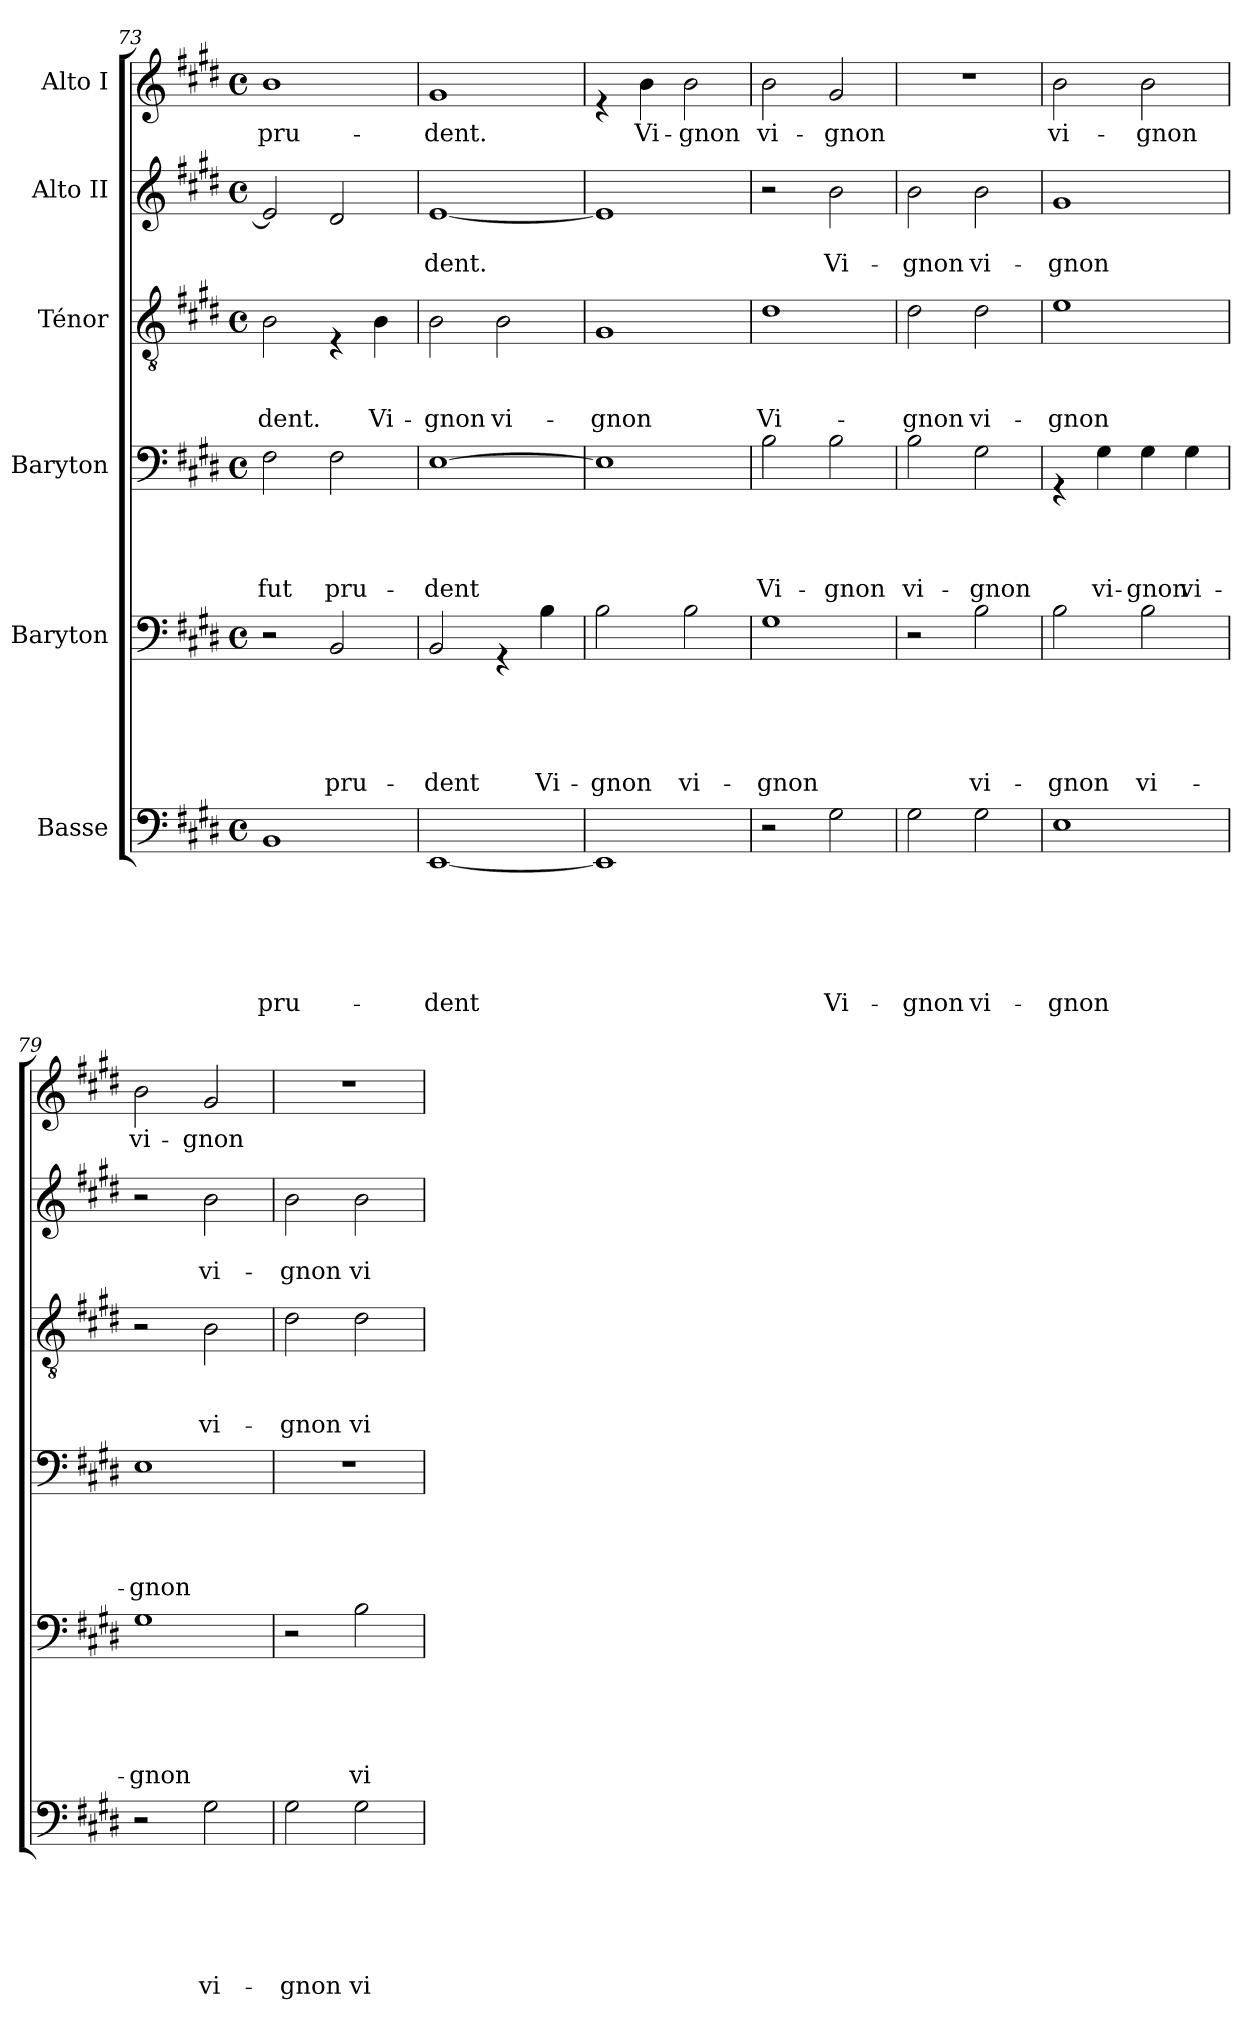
**kern	**text	**text	**text	**text	**text	**text	**kern	**text	**text	**text	**text	**text	**kern	**text	**text	**text	**text	**kern	**text	**text	**text	**kern	**text	**text	**kern	**text
*part6	*part6	*part6	*part6	*part6	*part6	*part6	*part5	*part5	*part5	*part5	*part5	*part5	*part4	*part4	*part4	*part4	*part4	*part3	*part3	*part3	*part3	*part2	*part2	*part2	*part1	*part1
*staff6	*staff6	*staff6	*staff6	*staff6	*staff6	*staff6	*staff5	*staff5	*staff5	*staff5	*staff5	*staff5	*staff4	*staff4	*staff4	*staff4	*staff4	*staff3	*staff3	*staff3	*staff3	*staff2	*staff2	*staff2	*staff1	*staff1
*I"Basse	*	*	*	*	*	*	*I"Baryton	*	*	*	*	*	*I"Baryton	*	*	*	*	*I"Ténor	*	*	*	*I"Alto II	*	*	*I"Alto I	*
!!LO:PB:g=z
*clefF4	*	*	*	*	*	*	*clefF4	*	*	*	*	*	*clefF4	*	*	*	*	*clefGv2	*	*	*	*clefG2	*	*	*clefG2	*
*k[f#c#g#d#]	*	*	*	*	*	*	*k[f#c#g#d#]	*	*	*	*	*	*k[f#c#g#d#]	*	*	*	*	*k[f#c#g#d#]	*	*	*	*k[f#c#g#d#]	*	*	*k[f#c#g#d#]	*
*E:	*	*	*	*	*	*	*E:	*	*	*	*	*	*E:	*	*	*	*	*E:	*	*	*	*E:	*	*	*E:	*
*M4/4	*	*	*	*	*	*	*M4/4	*	*	*	*	*	*M4/4	*	*	*	*	*M4/4	*	*	*	*M4/4	*	*	*M4/4	*
*met(c)	*	*	*	*	*	*	*met(c)	*	*	*	*	*	*met(c)	*	*	*	*	*met(c)	*	*	*	*met(c)	*	*	*met(c)	*
=73	=73	=73	=73	=73	=73	=73	=73	=73	=73	=73	=73	=73	=73	=73	=73	=73	=73	=73	=73	=73	=73	=73	=73	=73	=73	=73
!	!	!	!	!	!	!LO:LY:b	!	!	!	!	!	!	!	!	!	!	!LO:LY:b	!	!	!	!LO:LY:b	!	!	!	!	!LO:LY:b
1BB	.	.	.	.	.	pru-	2r	.	.	.	.	.	2F#\	.	.	.	fut	2B\	.	.	-dent.	2e/]	.	.	1b	pru-
!	!	!	!	!	!	!	!	!	!	!	!	!LO:LY:b	!	!	!	!	!LO:LY:b	!	!	!	!	!	!	!	!	!
.	.	.	.	.	.	.	2BB/	.	.	.	.	pru-	2F#\	.	.	.	pru-	4rE	.	.	.	2d#/	.	.	.	.
!	!	!	!	!	!	!	!	!	!	!	!	!	!	!	!	!	!	!	!	!	!LO:LY:b	!	!	!	!	!
.	.	.	.	.	.	.	.	.	.	.	.	.	.	.	.	.	.	4B\	.	.	Vi-	.	.	.	.	.
=74	=74	=74	=74	=74	=74	=74	=74	=74	=74	=74	=74	=74	=74	=74	=74	=74	=74	=74	=74	=74	=74	=74	=74	=74	=74	=74
!	!	!	!	!	!	!LO:LY:b	!	!	!	!	!	!LO:LY:b	!	!	!	!	!LO:LY:b	!	!	!	!LO:LY:b	!	!	!LO:LY:b	!	!LO:LY:b
[<1EE	.	.	.	.	.	-dent	2BB/	.	.	.	.	-dent	[>1E	.	.	.	-dent	2B\	.	.	-gnon	[<1e	.	dent.	1g#	-dent.
!	!	!	!	!	!	!	!	!	!	!	!	!	!	!	!	!	!	!	!	!	!LO:LY:b	!	!	!	!	!
.	.	.	.	.	.	.	4rGG	.	.	.	.	.	.	.	.	.	.	2B\	.	.	vi-	.	.	.	.	.
!	!	!	!	!	!	!	!	!	!	!	!	!LO:LY:b	!	!	!	!	!	!	!	!	!	!	!	!	!	!
.	.	.	.	.	.	.	4B\	.	.	.	.	Vi-	.	.	.	.	.	.	.	.	.	.	.	.	.	.
=75	=75	=75	=75	=75	=75	=75	=75	=75	=75	=75	=75	=75	=75	=75	=75	=75	=75	=75	=75	=75	=75	=75	=75	=75	=75	=75
!	!	!	!	!	!	!	!	!	!	!	!	!LO:LY:b	!	!	!	!	!	!	!	!	!LO:LY:b	!	!	!	!	!
1EE]	.	.	.	.	.	.	2B\	.	.	.	.	-gnon	1E]	.	.	.	.	1G#	.	.	-gnon	1e]	.	.	4re	.
!	!	!	!	!	!	!	!	!	!	!	!	!	!	!	!	!	!	!	!	!	!	!	!	!	!	!LO:LY:b
.	.	.	.	.	.	.	.	.	.	.	.	.	.	.	.	.	.	.	.	.	.	.	.	.	4b\	Vi-
!	!	!	!	!	!	!	!	!	!	!	!	!LO:LY:b	!	!	!	!	!	!	!	!	!	!	!	!	!	!LO:LY:b
.	.	.	.	.	.	.	2B\	.	.	.	.	vi-	.	.	.	.	.	.	.	.	.	.	.	.	2b\	-gnon
=76	=76	=76	=76	=76	=76	=76	=76	=76	=76	=76	=76	=76	=76	=76	=76	=76	=76	=76	=76	=76	=76	=76	=76	=76	=76	=76
!	!	!	!	!	!	!	!	!	!	!	!	!LO:LY:b	!	!	!	!	!LO:LY:b	!	!	!	!LO:LY:b	!	!	!	!	!LO:LY:b
2r	.	.	.	.	.	.	1G#	.	.	.	.	-gnon	2B\	.	.	.	Vi-	1d#	.	.	Vi-	2r	.	.	2b\	vi-
!	!	!	!	!	!	!LO:LY:b	!	!	!	!	!	!	!	!	!	!	!LO:LY:b	!	!	!	!	!	!	!LO:LY:b	!	!LO:LY:b
2G#\	.	.	.	.	.	Vi-	.	.	.	.	.	.	2B\	.	.	.	-gnon	.	.	.	.	2b\	.	Vi-	2g#/	-gnon
=77	=77	=77	=77	=77	=77	=77	=77	=77	=77	=77	=77	=77	=77	=77	=77	=77	=77	=77	=77	=77	=77	=77	=77	=77	=77	=77
!	!	!	!	!	!	!LO:LY:b	!	!	!	!	!	!	!	!	!	!	!LO:LY:b	!	!	!	!LO:LY:b	!	!	!LO:LY:b	!	!
2G#\	.	.	.	.	.	-gnon	2r	.	.	.	.	.	2B\	.	.	.	vi-	2d#\	.	.	-gnon	2b\	.	-gnon	1r	.
!	!	!	!	!	!	!LO:LY:b	!	!	!	!	!	!LO:LY:b	!	!	!	!	!LO:LY:b	!	!	!	!LO:LY:b	!	!	!LO:LY:b	!	!
2G#\	.	.	.	.	.	vi-	2B\	.	.	.	.	vi-	2G#\	.	.	.	-gnon	2d#\	.	.	vi-	2b\	.	vi-	.	.
=78	=78	=78	=78	=78	=78	=78	=78	=78	=78	=78	=78	=78	=78	=78	=78	=78	=78	=78	=78	=78	=78	=78	=78	=78	=78	=78
!	!	!	!	!	!	!LO:LY:b	!	!	!	!	!	!LO:LY:b	!	!	!	!	!	!	!	!	!LO:LY:b	!	!	!LO:LY:b	!	!LO:LY:b
1E	.	.	.	.	.	-gnon	2B\	.	.	.	.	-gnon	4rGG	.	.	.	.	1e	.	.	-gnon	1g#	.	-gnon	2b\	vi-
!	!	!	!	!	!	!	!	!	!	!	!	!	!	!	!	!	!LO:LY:b	!	!	!	!	!	!	!	!	!
.	.	.	.	.	.	.	.	.	.	.	.	.	4G#\	.	.	.	vi-	.	.	.	.	.	.	.	.	.
!	!	!	!	!	!	!	!	!	!	!	!	!LO:LY:b	!	!	!	!	!LO:LY:b	!	!	!	!	!	!	!	!	!LO:LY:b
.	.	.	.	.	.	.	2B\	.	.	.	.	vi-	4G#\	.	.	.	-gnon	.	.	.	.	.	.	.	2b\	-gnon
!	!	!	!	!	!	!	!	!	!	!	!	!	!	!	!	!	!LO:LY:b	!	!	!	!	!	!	!	!	!
.	.	.	.	.	.	.	.	.	.	.	.	.	4G#\	.	.	.	vi-	.	.	.	.	.	.	.	.	.
!!LO:LB:g=z
=79	=79	=79	=79	=79	=79	=79	=79	=79	=79	=79	=79	=79	=79	=79	=79	=79	=79	=79	=79	=79	=79	=79	=79	=79	=79	=79
!	!	!	!	!	!	!	!	!	!	!	!	!LO:LY:b	!	!	!	!	!LO:LY:b	!	!	!	!	!	!	!	!	!LO:LY:b
2r	.	.	.	.	.	.	1G#	.	.	.	.	-gnon	1E	.	.	.	-gnon	2r	.	.	.	2r	.	.	2b\	vi-
!	!	!	!	!	!	!LO:LY:b	!	!	!	!	!	!	!	!	!	!	!	!	!	!	!LO:LY:b	!	!	!LO:LY:b	!	!LO:LY:b
2G#\	.	.	.	.	.	vi-	.	.	.	.	.	.	.	.	.	.	.	2B\	.	.	vi-	2b\	.	vi-	2g#/	-gnon
=80	=80	=80	=80	=80	=80	=80	=80	=80	=80	=80	=80	=80	=80	=80	=80	=80	=80	=80	=80	=80	=80	=80	=80	=80	=80	=80
!	!	!	!	!	!	!LO:LY:b	!	!	!	!	!	!	!	!	!	!	!	!	!	!	!LO:LY:b	!	!	!LO:LY:b	!	!
2G#\	.	.	.	.	.	-gnon	2r	.	.	.	.	.	1r	.	.	.	.	2d#\	.	.	-gnon	2b\	.	-gnon	1r	.
!	!	!	!	!	!	!LO:LY:b	!	!	!	!	!	!LO:LY:b	!	!	!	!	!	!	!	!	!LO:LY:b	!	!	!LO:LY:b	!	!
2G#\	.	.	.	.	.	vi-	2B\	.	.	.	.	vi-	.	.	.	.	.	2d#\	.	.	vi-	2b\	.	vi-	.	.
=	=	=	=	=	=	=	=	=	=	=	=	=	=	=	=	=	=	=	=	=	=	=	=	=	=	=
*-	*-	*-	*-	*-	*-	*-	*-	*-	*-	*-	*-	*-	*-	*-	*-	*-	*-	*-	*-	*-	*-	*-	*-	*-	*-	*-
